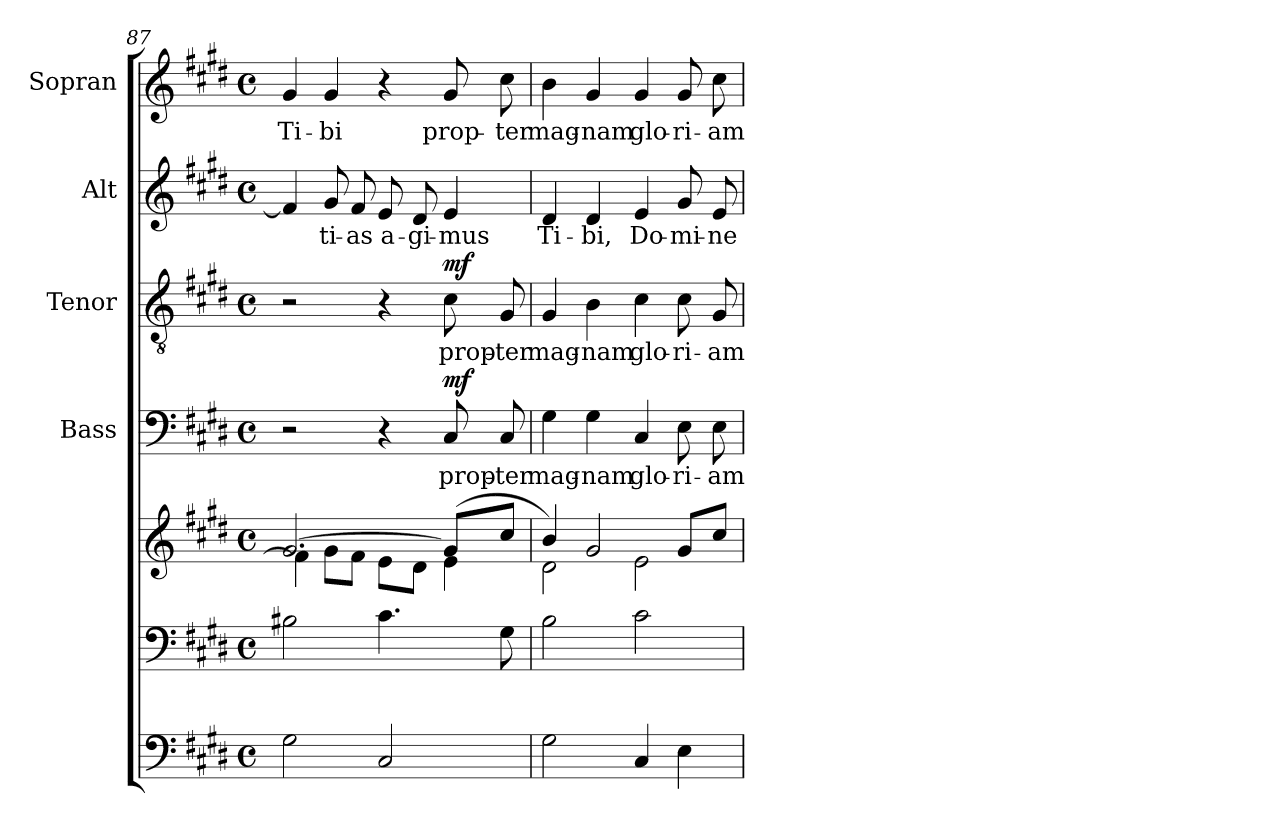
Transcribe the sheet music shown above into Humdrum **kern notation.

**kern	**kern	**kern	**kern	**text	**dynam	**kern	**text	**dynam	**kern	**text	**kern	**text
*part6	*part5	*part5	*part4	*part4	*part4	*part3	*part3	*part3	*part2	*part2	*part1	*part1
*staff7	*staff6	*staff5	*staff4	*staff4	*staff4	*staff3	*staff3	*staff3	*staff2	*staff2	*staff1	*staff1
*	*	*	*I"Bass	*	*	*I"Tenor	*	*	*I"Alt	*	*I"Sopran	*
*	*	*	*I'B.	*	*	*I'T.	*	*	*I'A.	*	*I'S.	*
*clefF4	*clefF4	*clefG2	*clefF4	*	*	*clefGv2	*	*	*clefG2	*	*clefG2	*
*ITrd7c12	*	*	*	*	*	*	*	*	*	*	*	*
*k[f#c#g#d#]	*k[f#c#g#d#]	*k[f#c#g#d#]	*k[f#c#g#d#]	*	*	*k[f#c#g#d#]	*	*	*k[f#c#g#d#]	*	*k[f#c#g#d#]	*
*E:	*E:	*E:	*E:	*	*	*E:	*	*	*E:	*	*E:	*
*M4/4	*M4/4	*M4/4	*M4/4	*	*	*M4/4	*	*	*M4/4	*	*M4/4	*
*met(c)	*met(c)	*met(c)	*met(c)	*	*	*met(c)	*	*	*met(c)	*	*met(c)	*
=87	=87	=87	=87	=87	=87	=87	=87	=87	=87	=87	=87	=87
*	*	*^	*	*	*	*	*	*	*	*	*	*
!	!	!	!	!	!	!	!	!	!	!	!	!	!LO:LY:b
2GG#\	2B#X\	[>2.g#/	4f#\]	2r	.	.	2r	.	.	4f#/]	.	4g#/	Ti-
!	!	!	!	!	!	!	!	!	!	!	!LO:LY:b	!	!LO:LY:b
.	.	.	8g#\L	.	.	.	.	.	.	8g#/	-ti-	4g#/	-bi
!	!	!	!	!	!	!	!	!	!	!	!LO:LY:b	!	!
.	.	.	8f#\J	.	.	.	.	.	.	8f#/	-as	.	.
!	!	!	!	!	!	!	!	!	!	!	!LO:LY:b	!	!
2CC#/	4.c#\	.	8e\L	4r	.	.	4r	.	.	8e/	a-	4r	.
!	!	!	!	!	!	!	!	!	!	!	!LO:LY:b	!	!
.	.	.	8d#\J	.	.	.	.	.	.	8d#/	-gi-	.	.
!	!	!	!	!	!LO:LY:b	!LO:DY:a	!	!LO:LY:b	!LO:DY:a	!	!LO:LY:b	!	!LO:LY:b
.	.	(>8g#/L]	4e\	8C#/	prop-	mf	8c#\	prop-	mf	4e/	-mus	8g#/	prop-
!	!	!	!	!	!LO:LY:b	!	!	!LO:LY:b	!	!	!	!	!LO:LY:b
.	8G#\	8cc#/J	.	8C#/	-ter	.	8G#/	-ter	.	.	.	8cc#\	-ter
=88	=88	=88	=88	=88	=88	=88	=88	=88	=88	=88	=88	=88	=88
!	!	!	!	!	!LO:LY:b	!	!	!LO:LY:b	!	!	!LO:LY:b	!	!LO:LY:b
2GG#\	2B\	4b/)	2d#\	4G#\	mag-	.	4G#/	mag-	.	4d#/	Ti-	4b\	mag-
!	!	!	!	!	!LO:LY:b	!	!	!LO:LY:b	!	!	!LO:LY:b	!	!LO:LY:b
.	.	2g#/	.	4G#\	-nam	.	4B\	-nam	.	4d#/	-bi,	4g#/	-nam
!	!	!	!	!	!LO:LY:b	!	!	!LO:LY:b	!	!	!LO:LY:b	!	!LO:LY:b
4CC#/	2c#\	.	2e\	4C#/	glo-	.	4c#\	glo-	.	4e/	Do-	4g#/	glo-
!	!	!	!	!	!LO:LY:b	!	!	!LO:LY:b	!	!	!LO:LY:b	!	!LO:LY:b
4EE\	.	8g#/L	.	8E\	-ri-	.	8c#\	-ri-	.	8g#/	-mi-	8g#/	-ri-
!	!	!	!	!	!LO:LY:b	!	!	!LO:LY:b	!	!	!LO:LY:b	!	!LO:LY:b
.	.	8cc#/J	.	8E\	-am	.	8G#/	-am	.	8e/	-ne	8cc#\	-am
*	*	*v	*v	*	*	*	*	*	*	*	*	*	*
=	=	=	=	=	=	=	=	=	=	=	=	=
*-	*-	*-	*-	*-	*-	*-	*-	*-	*-	*-	*-	*-
